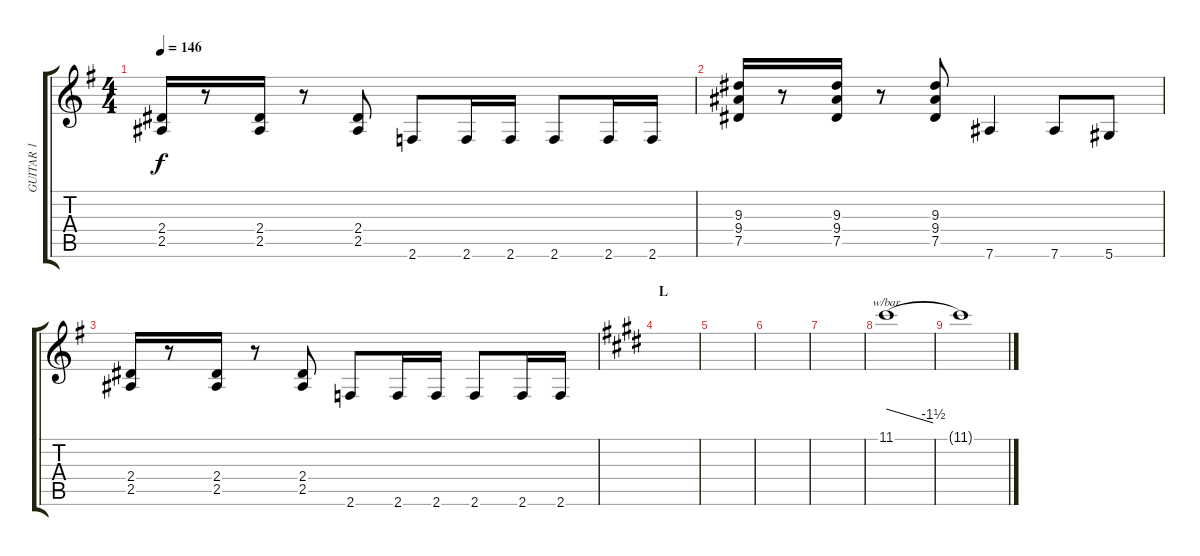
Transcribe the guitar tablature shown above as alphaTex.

\track ("GUITAR 1" "GUITAR 1") {instrument distortionguitar}
\staff {score tabs}
\tuning (D4 Bb3 Gb3 Db3 Ab2 Eb2) {hide}
\ts (4 4)
\tempo 146
\clef g2
\ks eminor
(2.4 2.5).16{dy f} r.8 (2.4 2.5).16 r.8 (2.4 2.5).8 2.6.8 2.6.16 2.6.16 2.6.8 2.6.16 2.6.16 |
(9.3 9.4 7.5).16 r.8 (9.3 9.4 7.5).16 r.8 (9.3 9.4 7.5).8 7.6.4 7.6.8 5.6.8 |
(2.4 2.5).16 r.8 (2.4 2.5).16 r.8 (2.4 2.5).8 2.6.8 2.6.16 2.6.16 2.6.8 2.6.16 2.6.16 |
\section ("" "L")
\ks e
|
|
|
|
11.1.1{tbe (dive default 0 0 60 -6)} |
11.1{t}.1
